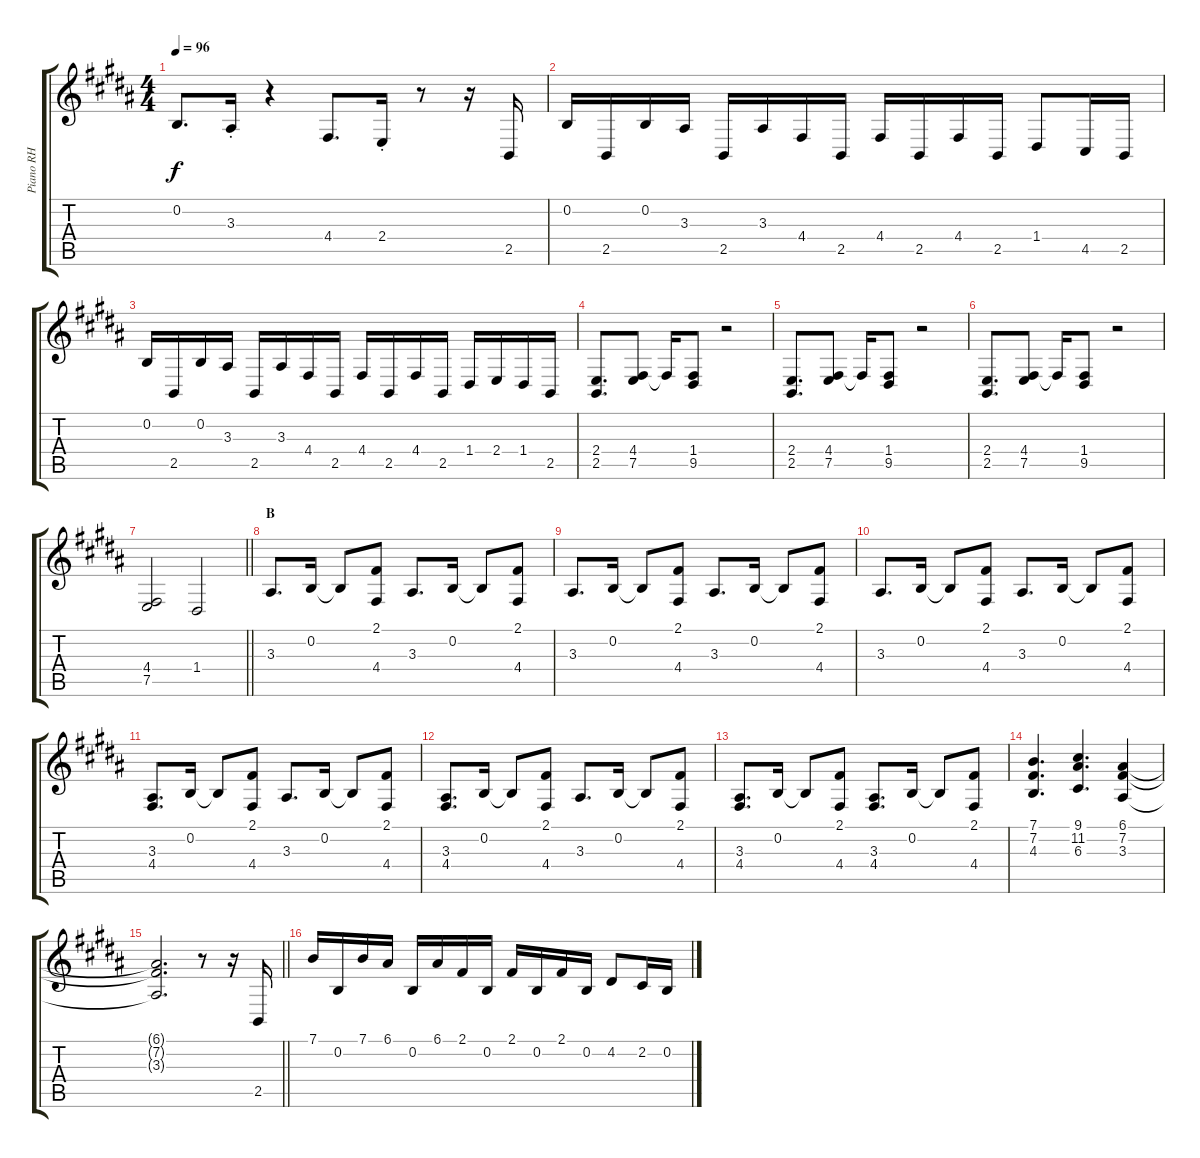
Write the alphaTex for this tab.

\track ("Piano RH" "Piano RH") {instrument brightacousticpiano}
\staff {score tabs}
\tuning (E4 B3 G3 D3 A2 E2) {hide}
\ts (4 4)
\tempo 96
\clef g2
\ks b
0.2.8{d dy f} 3.3{st}.16 r.4 4.4.8{d} 2.4{st}.16 r.8 r.16 2.5.16 |
0.2.16 2.5.16 0.2.16 3.3.16 2.5.16 3.3.16 4.4.16 2.5.16 4.4.16 2.5.16 4.4.16 2.5.16 1.4.8 4.5.16 2.5.16 |
0.2.16 2.5.16 0.2.16 3.3.16 2.5.16 3.3.16 4.4.16 2.5.16 4.4.16 2.5.16 4.4.16 2.5.16 1.4.16 2.4.16 1.4.16 2.5.16 |
(2.4 2.5).8{d} (4.4 7.5).8 4.4{t}.16 (1.4 9.5).8 r.2 |
(2.4 2.5).8{d} (4.4 7.5).8 4.4{t}.16 (1.4 9.5).8 r.2 |
(2.4 2.5).8{d} (4.4 7.5).8 4.4{t}.16 (1.4 9.5).8 r.2 |
\barLineRight lightlight
(4.4 7.5).2 1.4.2 |
\section ("" "B")
3.3.8{d} 0.2.16 0.2{t}.8 (2.1 4.4).8 3.3.8{d} 0.2.16 0.2{t}.8 (2.1 4.4).8 |
3.3.8{d} 0.2.16 0.2{t}.8 (2.1 4.4).8 3.3.8{d} 0.2.16 0.2{t}.8 (2.1 4.4).8 |
3.3.8{d} 0.2.16 0.2{t}.8 (2.1 4.4).8 3.3.8{d} 0.2.16 0.2{t}.8 (2.1 4.4).8 |
(3.3 4.4).8{d} 0.2.16 0.2{t}.8 (2.1 4.4).8 3.3.8{d} 0.2.16 0.2{t}.8 (2.1 4.4).8 |
(3.3 4.4).8{d} 0.2.16 0.2{t}.8 (2.1 4.4).8 3.3.8{d} 0.2.16 0.2{t}.8 (2.1 4.4).8 |
(3.3 4.4).8{d} 0.2.16 0.2{t}.8 (2.1 4.4).8 (3.3 4.4).8{d} 0.2.16 0.2{t}.8 (2.1 4.4).8 |
(7.1 7.2 4.3).4{d} (9.1 11.2 6.3).4{d} (6.1 7.2 3.3).4 |
\barLineRight lightlight
(6.1{t} 7.2{t} 3.3{t}).2{d} r.8 r.16 2.5.16 |
7.1.16 0.2.16 7.1.16 6.1.16 0.2.16 6.1.16 2.1.16 0.2.16 2.1.16 0.2.16 2.1.16 0.2.16 4.2.8 2.2.16 0.2.16
